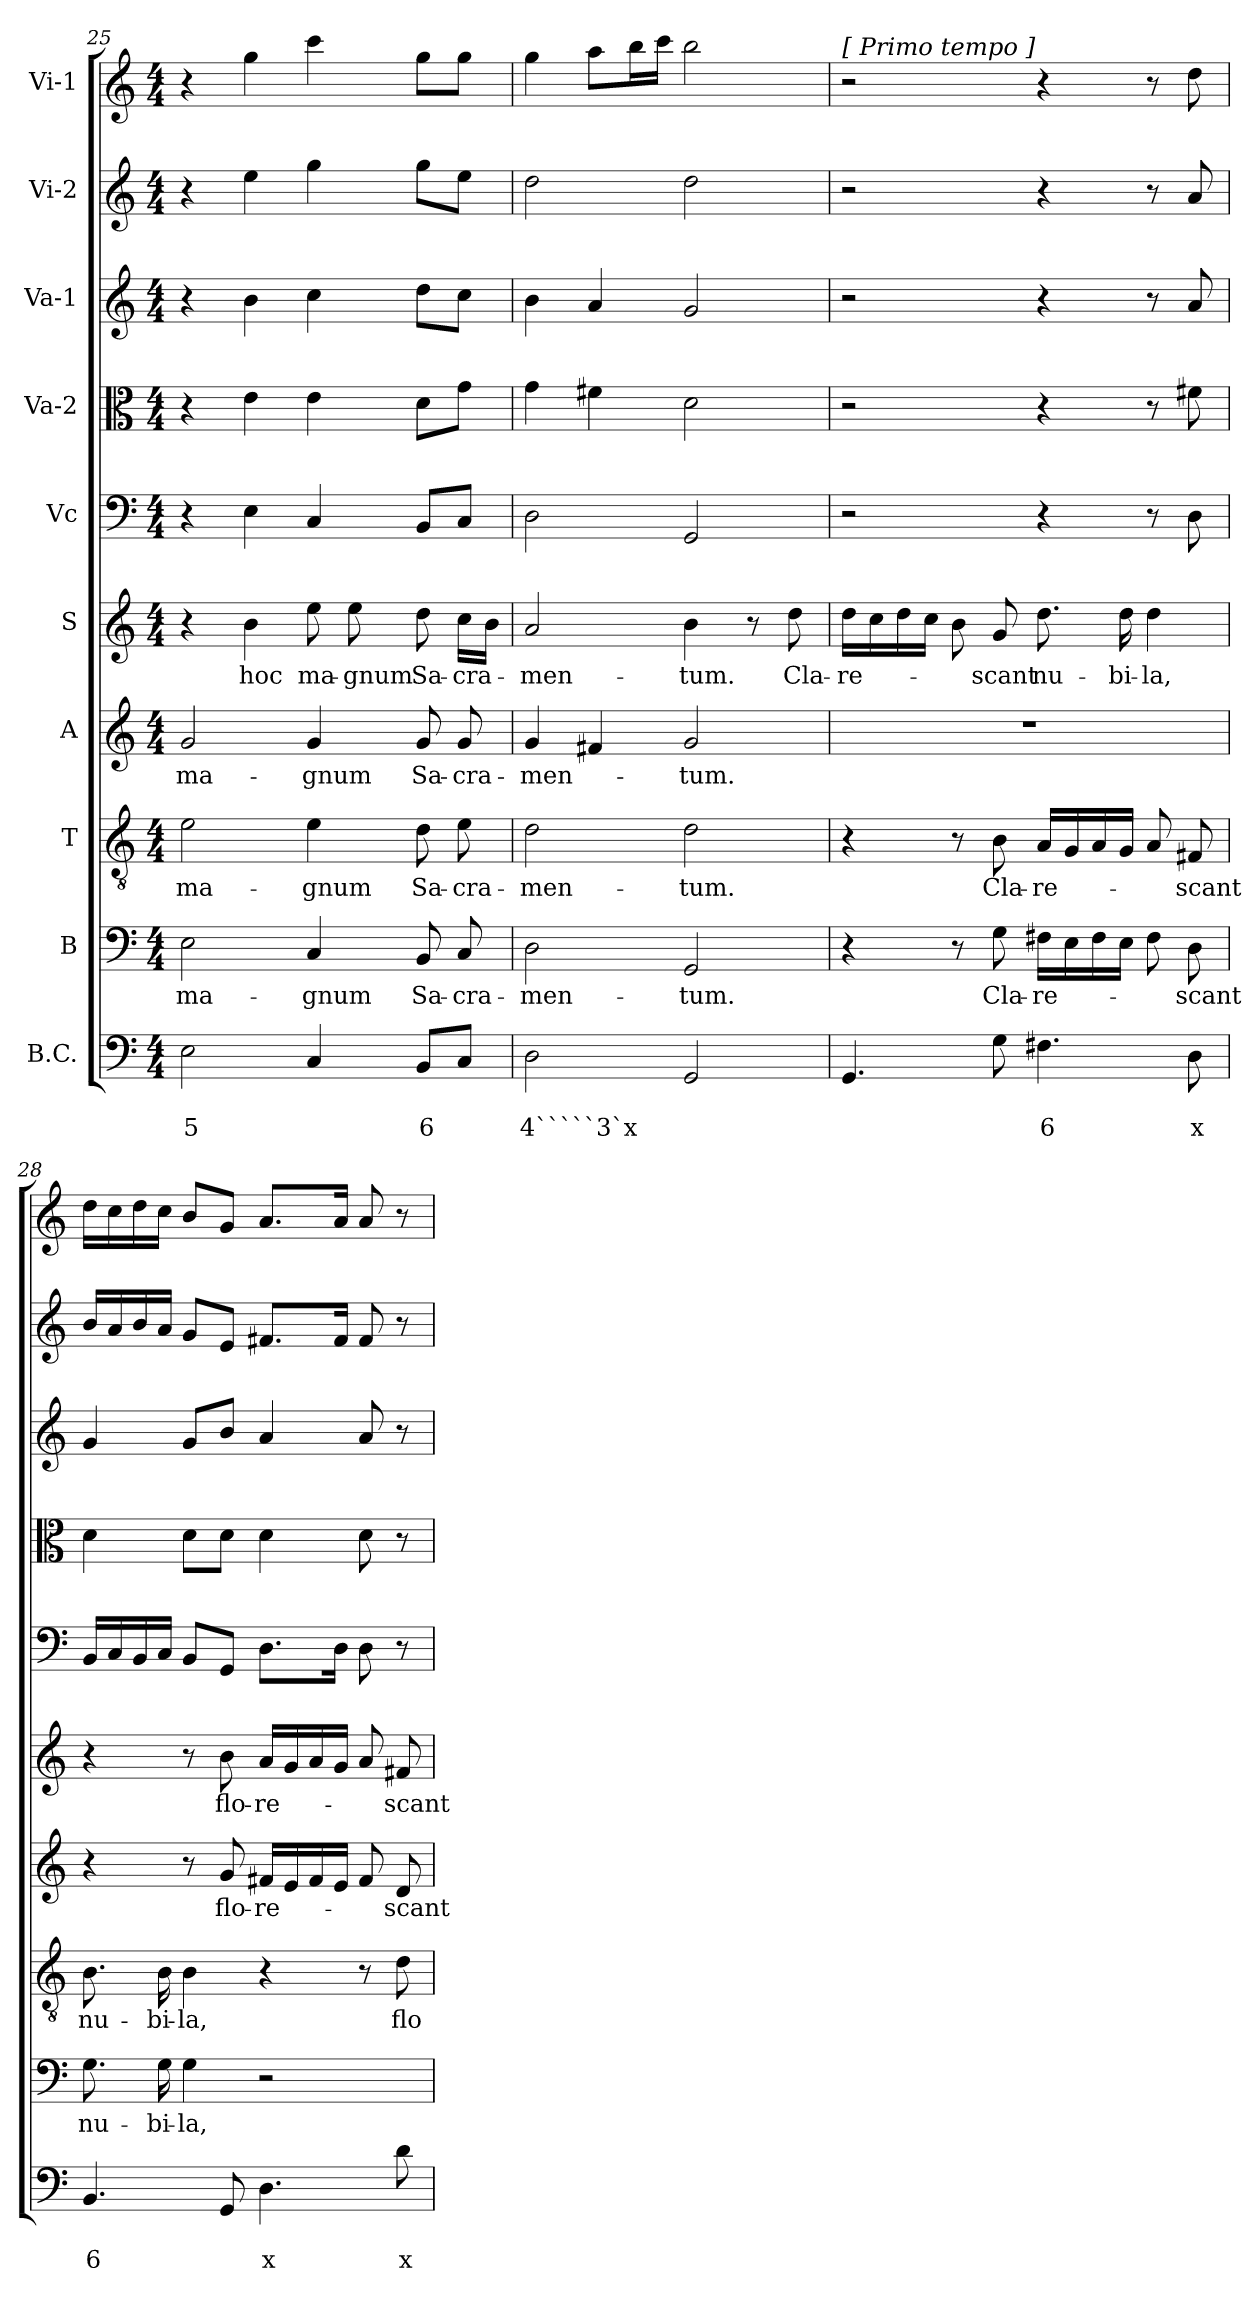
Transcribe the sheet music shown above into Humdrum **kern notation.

**kern	**text	**text	**kern	**text	**kern	**text	**kern	**text	**kern	**text	**kern	**kern	**kern	**kern	**kern
*part10	*part10	*part10	*part9	*part9	*part8	*part8	*part7	*part7	*part6	*part6	*part5	*part4	*part3	*part2	*part1
*staff10	*staff10	*staff10	*staff9	*staff9	*staff8	*staff8	*staff7	*staff7	*staff6	*staff6	*staff5	*staff4	*staff3	*staff2	*staff1
*I"B.C.	*	*	*I"B	*	*I"T	*	*I"A	*	*I"S	*	*I"Vc	*I"Va-2	*I"Va-1	*I"Vi-2	*I"Vi-1
*clefF4	*	*	*clefF4	*	*clefGv2	*	*clefG2	*	*clefG2	*	*clefF4	*clefC3	*clefG2	*clefG2	*clefG2
*k[]	*	*	*k[]	*	*k[]	*	*k[]	*	*k[]	*	*k[]	*k[]	*k[]	*k[]	*k[]
*C:	*	*	*C:	*	*C:	*	*C:	*	*C:	*	*C:	*C:	*C:	*C:	*C:
*M4/4	*	*	*M4/4	*	*M4/4	*	*M4/4	*	*M4/4	*	*M4/4	*M4/4	*M4/4	*M4/4	*M4/4
=25	=25	=25	=25	=25	=25	=25	=25	=25	=25	=25	=25	=25	=25	=25	=25
!	!	!LO:LY:b	!	!LO:LY:b	!	!LO:LY:b	!	!LO:LY:b	!	!	!	!	!	!	!
2E\	.	5	2E\	ma-	2e\	ma-	2g/	ma-	4r	.	4r	4r	4r	4r	4r
!	!	!	!	!	!	!	!	!	!	!LO:LY:b	!	!	!	!	!
.	.	.	.	.	.	.	.	.	4b\	hoc	4E\	4e\	4b\	4ee\	4gg\
!	!	!	!	!LO:LY:b	!	!LO:LY:b	!	!LO:LY:b	!	!LO:LY:b	!	!	!	!	!
4C/	.	.	4C/	-gnum	4e\	-gnum	4g/	-gnum	8ee\	ma-	4C/	4e\	4cc\	4gg\	4ccc\
!	!	!	!	!	!	!	!	!	!	!LO:LY:b	!	!	!	!	!
.	.	.	.	.	.	.	.	.	8ee\	-gnum	.	.	.	.	.
!	!	!LO:LY:b	!	!LO:LY:b	!	!LO:LY:b	!	!LO:LY:b	!	!LO:LY:b	!	!	!	!	!
8BB/L	.	6	8BB/	Sa-	8d\	Sa-	8g/	Sa-	8dd\	Sa-	8BB/L	8d\L	8dd\L	8gg\L	8gg\L
!	!	!	!	!LO:LY:b	!	!LO:LY:b	!	!LO:LY:b	!	!LO:LY:b	!	!	!	!	!
8C/J	.	.	8C/	-cra-	8e\	-cra-	8g/	-cra-	16cc\LL	-cra-	8C/J	8g\J	8cc\J	8ee\J	8gg\J
.	.	.	.	.	.	.	.	.	16b\JJ	.	.	.	.	.	.
=26	=26	=26	=26	=26	=26	=26	=26	=26	=26	=26	=26	=26	=26	=26	=26
!	!	!LO:LY:b	!	!LO:LY:b	!	!LO:LY:b	!	!LO:LY:b	!	!LO:LY:b	!	!	!	!	!
2D\	.	4`````3`x	2D\	-men-	2d\	-men-	4g/	-men-	2a/	-men-	2D\	4g\	4b\	2dd\	4gg\
.	.	.	.	.	.	.	4f#X/	.	.	.	.	4f#X\	4a/	.	8aa\L
.	.	.	.	.	.	.	.	.	.	.	.	.	.	.	16bb\L
.	.	.	.	.	.	.	.	.	.	.	.	.	.	.	16ccc\JJ
!	!	!	!	!LO:LY:b	!	!LO:LY:b	!	!LO:LY:b	!	!LO:LY:b	!	!	!	!	!
2GG/	.	.	2GG/	-tum.	2d\	-tum.	2g/	-tum.	4b\	-tum.	2GG/	2d\	2g/	2dd\	2bb\
.	.	.	.	.	.	.	.	.	8r	.	.	.	.	.	.
!	!	!	!	!	!	!	!	!	!	!LO:LY:b	!	!	!	!	!
.	.	.	.	.	.	.	.	.	8dd\	Cla-	.	.	.	.	.
=27	=27	=27	=27	=27	=27	=27	=27	=27	=27	=27	=27	=27	=27	=27	=27
!	!	!	!	!	!	!	!	!	!	!	!	!	!	!	!LO:TX:a:B:t=[ Primo tempo ]
!	!	!	!	!	!	!	!	!	!	!LO:LY:b	!	!	!	!	!
4.GG/	.	.	4r	.	4r	.	1r	.	16dd\LL	-re-	2r	2r	2r	2r	2r
.	.	.	.	.	.	.	.	.	16cc\	.	.	.	.	.	.
.	.	.	.	.	.	.	.	.	16dd\	.	.	.	.	.	.
.	.	.	.	.	.	.	.	.	16cc\JJ	.	.	.	.	.	.
.	.	.	8r	.	8r	.	.	.	8b\	.	.	.	.	.	.
!	!	!	!	!LO:LY:b	!	!LO:LY:b	!	!	!	!LO:LY:b	!	!	!	!	!
8G\	.	.	8G\	Cla-	8B\	Cla-	.	.	8g/	-scant	.	.	.	.	.
!	!	!LO:LY:b	!	!LO:LY:b	!	!LO:LY:b	!	!	!	!LO:LY:b	!	!	!	!	!
4.F#X\	.	6	16F#X\LL	-re-	16A/LL	-re-	.	.	8.dd\	nu-	4r	4r	4r	4r	4r
.	.	.	16E\	.	16G/	.	.	.	.	.	.	.	.	.	.
.	.	.	16F#\	.	16A/	.	.	.	.	.	.	.	.	.	.
!	!	!	!	!	!	!	!	!	!	!LO:LY:b	!	!	!	!	!
.	.	.	16E\JJ	.	16G/JJ	.	.	.	16dd\	-bi-	.	.	.	.	.
!	!	!	!	!	!	!	!	!	!	!LO:LY:b	!	!	!	!	!
.	.	.	8F#\	.	8A/	.	.	.	4dd\	-la,	8r	8r	8r	8r	8r
!	!	!LO:LY:b	!	!LO:LY:b	!	!LO:LY:b	!	!	!	!	!	!	!	!	!
8D\	.	x	8D\	-scant	8F#X/	-scant	.	.	.	.	8D\	8f#X\	8a/	8a/	8dd\
!!LO:PB:g=z
=28	=28	=28	=28	=28	=28	=28	=28	=28	=28	=28	=28	=28	=28	=28	=28
!	!	!LO:LY:b	!	!LO:LY:b	!	!LO:LY:b	!	!	!	!	!	!	!	!	!
4.BB/	.	6	8.G\	nu-	8.B\	nu-	4r	.	4r	.	16BB/LL	4d\	4g/	16b/LL	16dd\LL
.	.	.	.	.	.	.	.	.	.	.	16C/	.	.	16a/	16cc\
.	.	.	.	.	.	.	.	.	.	.	16BB/	.	.	16b/	16dd\
!	!	!	!	!LO:LY:b	!	!LO:LY:b	!	!	!	!	!	!	!	!	!
.	.	.	16G\	-bi-	16B\	-bi-	.	.	.	.	16C/JJ	.	.	16a/JJ	16cc\JJ
!	!	!	!	!LO:LY:b	!	!LO:LY:b	!	!	!	!	!	!	!	!	!
.	.	.	4G\	-la,	4B\	-la,	8r	.	8r	.	8BB/L	8d\L	8g/L	8g/L	8b/L
!	!	!	!	!	!	!	!	!LO:LY:b	!	!LO:LY:b	!	!	!	!	!
8GG/	.	.	.	.	.	.	8g/	flo-	8b\	flo-	8GG/J	8d\J	8b/J	8e/J	8g/J
!	!	!LO:LY:b	!	!	!	!	!	!LO:LY:b	!	!LO:LY:b	!	!	!	!	!
4.D\	.	x	2r	.	4r	.	16f#X/LL	-re-	16a/LL	-re-	8.D\L	4d\	4a/	8.f#X/L	8.a/L
.	.	.	.	.	.	.	16e/	.	16g/	.	.	.	.	.	.
.	.	.	.	.	.	.	16f#/	.	16a/	.	.	.	.	.	.
.	.	.	.	.	.	.	16e/JJ	.	16g/JJ	.	16D\Jk	.	.	16f#/Jk	16a/Jk
.	.	.	.	.	8r	.	8f#/	.	8a/	.	8D\	8d\	8a/	8f#/	8a/
!	!	!LO:LY:b	!	!	!	!LO:LY:b	!	!LO:LY:b	!	!LO:LY:b	!	!	!	!	!
8d\	.	x	.	.	8d\	flo-	8d/	-scant	8f#X/	-scant	8r	8r	8r	8r	8r
=	=	=	=	=	=	=	=	=	=	=	=	=	=	=	=
*-	*-	*-	*-	*-	*-	*-	*-	*-	*-	*-	*-	*-	*-	*-	*-
